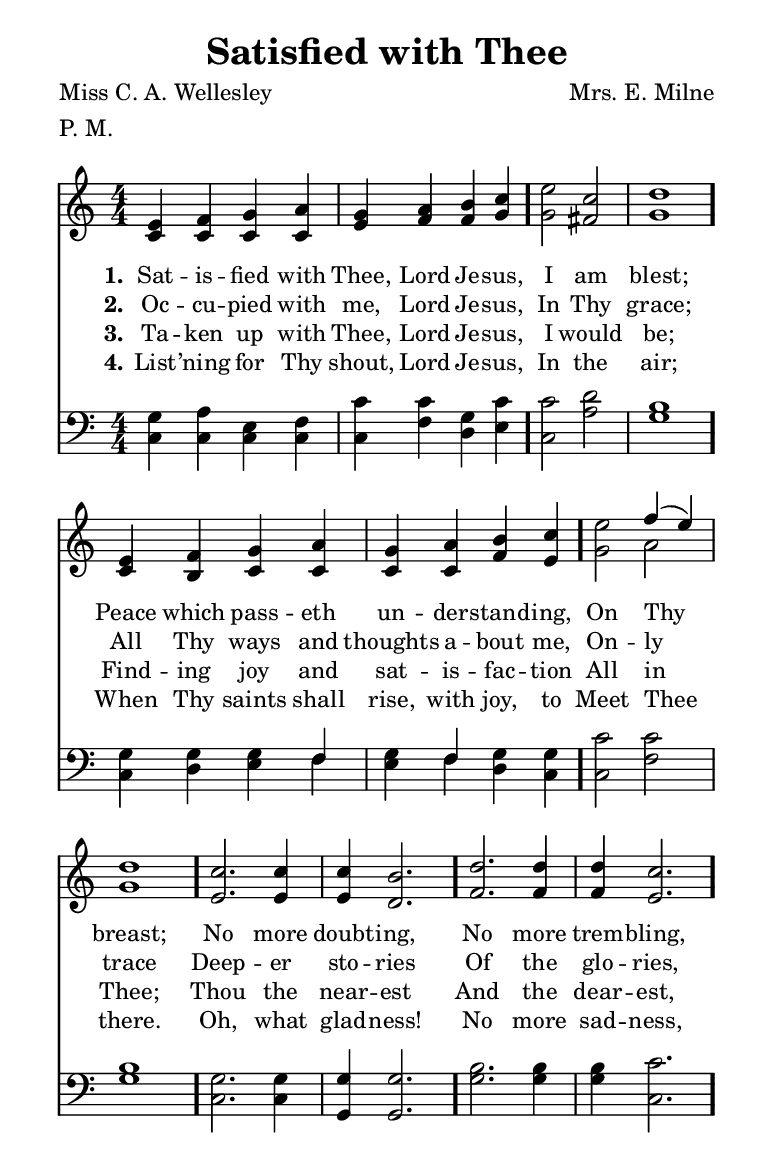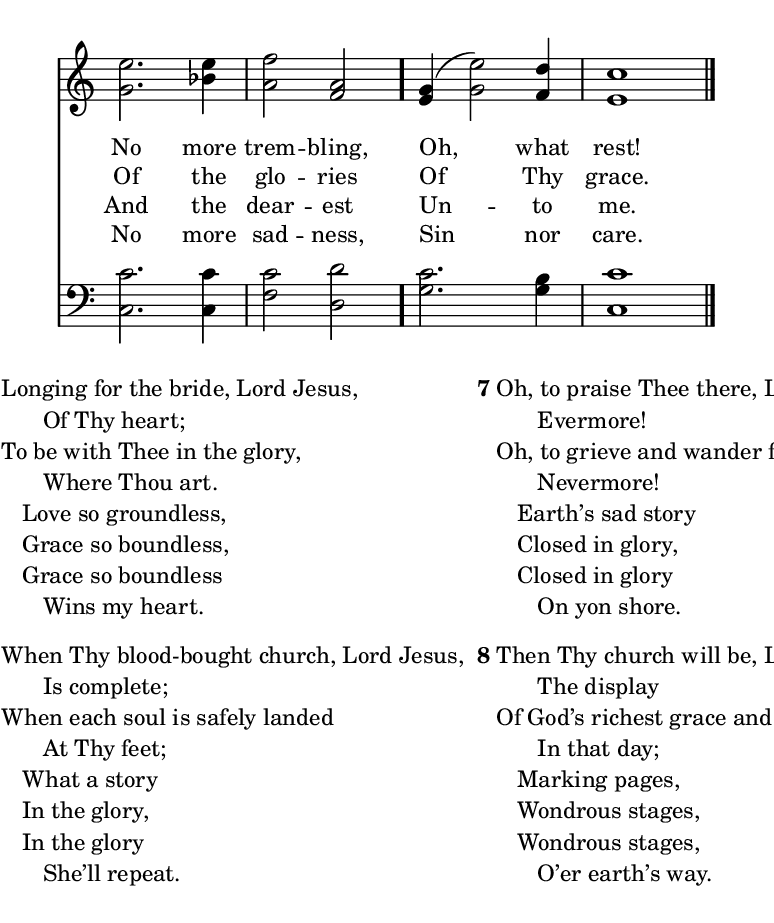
\include "common/global.ily"
\paper {
  \include "common/paper.ily"
  ragged-bottom = ##t
}

\header{
  hymnnumber = "262"
  title = "Satisfied with Thee"
  tunename = ""
  meter = "P. M."
  poet = "Miss C. A. Wellesley" % see https://hymnary.org/text/satisfied_with_thee_lord_jesus_i_am_bles
  composer = "Mrs. E. Milne" % or Henry Bennett : see https://hymnary.org/tune/satisfied_with_thee_lord_jesus_bennett
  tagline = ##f
}

global = {
  \include "common/overrides.ily"
  \override Staff.TimeSignature.style = #'numbered
  \time 4/4
  \override Score.MetronomeMark.transparent = ##t % hide all fermata changes too
  \tempo 4=120
  \key c \major
  \autoBeamOff
}

notesSoprano = {
\global
\relative c' {

  e4 f g a | g a b c |
  e2 c | d1 |
  e,4 f g a | g a b c |
  e2 f4( e) | d1 |
  c2. c4 | c4 b2. |
  d2. d4 | d c2. |
  e2. e4 | f2 a, |
  g4( e'2) d4 | c1 |

  \bar "|."

}
}

notesAlto = {
\global
\relative e' {

  c4 c c c | e f f g
  g2 fis | g1 |
  c,4 b c c | c c f e |
  g2 a | g1 |
  e2. e4 | e d2. |
  f2. f4 | f4 e2. |
  g2. bes4 | a2 f |
  e4( g2) f4 | e1 |

}
}

notesTenor = {
\global
\relative a {

  g4 a e f | c' c g c |
  c2 d2 | b1 |
  g4 g g f | g f g g |
  c2 c | b1 |
  g2. g4 | g4 g2. |
  b2. b4 | b c2. |
  c2. c4 | c2 d |
  c2. b4 | c1 |

}
}

notesBass = {
\global
\relative f {

  c4 c c c | c f d e |
  c2 a' | g1 |
  c,4 d e f | e f d c |
  c2 f | g1 |
  c,2. c4 | g4 g2. |
  g'2. g4 | g c,2. |
  c2. c4 | f2 d |
  g2. g4 | c,1 |

}
}

wordsA = \lyricmode {
\set stanza = "1."

Sat -- is -- fied with Thee, Lord Je -- sus, \bar "."
I am blest; \bar "."
Peace which pass -- eth un -- der -- stand -- ing, \bar "."
On Thy breast; \bar "."
No more doubt -- ing, \bar "."
No more trem -- bling, \bar "."
No more trem -- bling, \bar "."
Oh, what rest! \bar "."

}

wordsB = \lyricmode {
\set stanza = "2."

Oc -- cu -- pied with me, Lord Je -- sus,
In Thy grace;
All Thy ways and thoughts a -- bout me,
On -- ly trace
Deep -- er sto -- ries
Of the glo -- ries,
Of the glo -- ries
Of Thy grace.

}

wordsC = \lyricmode {
\set stanza = "3."

Ta -- ken up with Thee, Lord Je -- sus,
I would be;
Find -- ing joy and sat -- is -- fac -- tion
All in Thee;
Thou the near -- est
And the dear -- est,
And the dear -- est
Un -- to me.

}

wordsD = \lyricmode {
\set stanza = "4."

List -- ’ning for Thy shout, Lord Je -- sus,
In the air;
When Thy saints shall rise, with joy, to
Meet Thee there.
Oh, what glad -- ness!
No more sad -- ness,
No more sad -- ness,
Sin nor care.

}

wordsE = \markuplist {

\line { Longing for the bride, Lord Jesus, }
\line { { \hspace #4 } Of Thy heart; }
\line { To be with Thee in the glory, }
\line { { \hspace #4 } Where Thou art. }
\line { { \hspace #2 } Love so groundless, }
\line { { \hspace #2 } Grace so boundless, }
\line { { \hspace #2 } Grace so boundless }
\line { { \hspace #4 } Wins my heart. }

}

wordsF = \markuplist {

\line { When Thy blood-bought church, Lord Jesus, }
\line { { \hspace #4 } Is complete; }
\line { When each soul is safely landed }
\line { { \hspace #4 } At Thy feet; }
\line { { \hspace #2 } What a story }
\line { { \hspace #2 } In the glory, }
\line { { \hspace #2 } In the glory }
\line { { \hspace #4 } She’ll repeat. }

}

wordsG = \markuplist {

\line { Oh, to praise Thee there, Lord Jesus, }
\line { { \hspace #4 } Evermore! }
\line { Oh, to grieve and wander from Thee }
\line { { \hspace #4 } Nevermore! }
\line { { \hspace #2 } Earth’s sad story }
\line { { \hspace #2 } Closed in glory, }
\line { { \hspace #2 } Closed in glory }
\line { { \hspace #4 } On yon shore. }

}

wordsH = \markuplist {

\line { Then Thy church will be, Lord Jesus, }
\line { { \hspace #4 } The display }
\line { Of God’s richest grace and kindness }
\line { { \hspace #4 } In that day; }
\line { { \hspace #2 } Marking pages, }
\line { { \hspace #2 } Wondrous stages, }
\line { { \hspace #2 } Wondrous stages, }
\line { { \hspace #4 } O’er earth’s way.}

}

\score {
  \context ChoirStaff <<
    \context Staff = upper <<
      \set Staff.autoBeaming = ##f
      \set ChoirStaff.systemStartDelimiter = #'SystemStartBar
      \set ChoirStaff.printPartCombineTexts = ##f
      \partcombine #'(2 . 11) \notesSoprano \notesAlto
      \context NullVoice = sopranos { \voiceOne << \notesSoprano >> }
      \context Lyrics = one   \lyricsto sopranos \wordsA
      \context Lyrics = two   \lyricsto sopranos \wordsB
      \context Lyrics = three \lyricsto sopranos \wordsC
      \context Lyrics = four  \lyricsto sopranos \wordsD
    >>
    \context Staff = men <<
      \set Staff.autoBeaming = ##f
      \clef bass
      \set ChoirStaff.printPartCombineTexts = ##f
      \partcombine #'(2 . 11) \notesTenor \notesBass
    >>
  >>
  \layout {
    \include "common/layout.ily"
  }
  #(cond ((ly:get-option 'eog-midi-permitted) #{ \midi{
    \include "common/midi.ily"
  } #}))
}

\noPageBreak

\markup { \vcenter \column {
  \vspace #1
  \fill-line {
    \null
    \column {
    \line{ \bold 5 \column { \wordsE } } \combine \null \vspace #0.4
    \line{ \bold 6 \column { \wordsF } }
    }
    \null
    \column {
    \line{ \bold 7 \column { \wordsG } } \combine \null \vspace #0.4
    \line{ \bold 8 \column { \wordsH } }
    }
    \null
  }
} }

\version "2.19.49"  % necessary for upgrading to future LilyPond versions.

% vi:set et ts=2 sw=2 ai nocindent syntax=lilypond:
